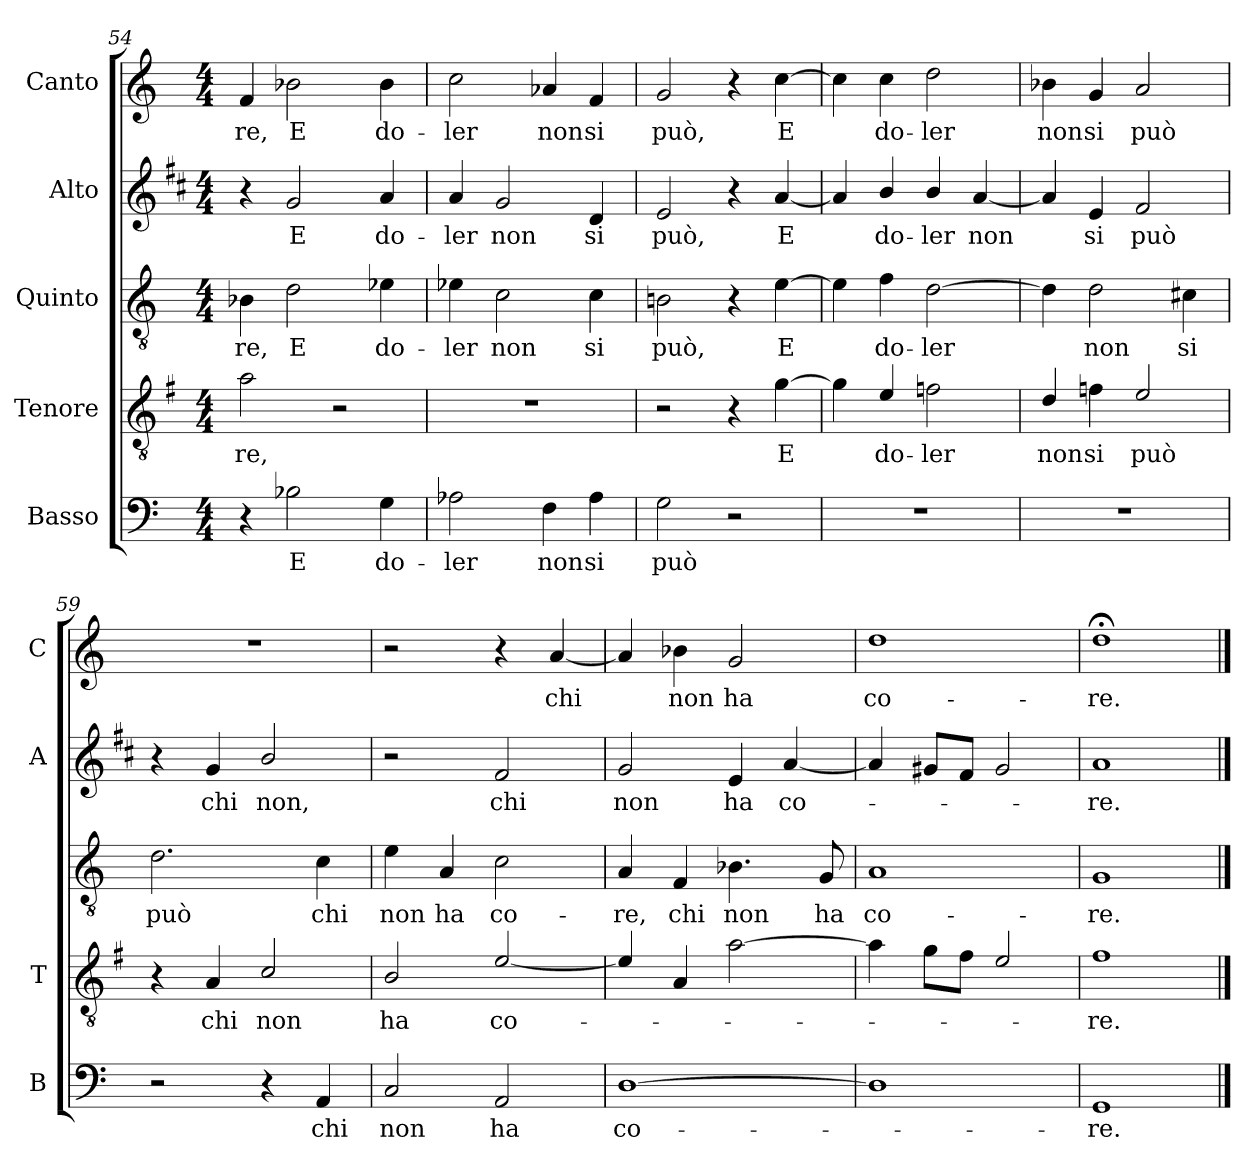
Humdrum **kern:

**kern	**text	**kern	**text	**kern	**text	**kern	**text	**kern	**text
*part5	*part5	*part4	*part4	*part3	*part3	*part2	*part2	*part1	*part1
*staff5	*staff5	*staff4	*staff4	*staff3	*staff3	*staff2	*staff2	*staff1	*staff1
*I"Basso	*	*I"Tenore	*	*I"Quinto	*	*I"Alto	*	*I"Canto	*
*I'B	*	*I'T	*	*	*	*I'A	*	*I'C	*
*clefF4	*	*clefGv2	*	*clefGv2	*	*clefG2	*	*clefG2	*
*	*	*ITrd4c7	*	*	*	*ITrd1c2	*	*	*
*k[]	*	*k[]	*	*k[]	*	*k[]	*	*k[]	*
*C:	*	*C:	*	*C:	*	*C:	*	*C:	*
*M4/4	*	*M4/4	*	*M4/4	*	*M4/4	*	*M4/4	*
=54	=54	=54	=54	=54	=54	=54	=54	=54	=54
!	!	!	!LO:LY:b	!	!LO:LY:b	!	!	!	!LO:LY:b
4r	.	2d\	-re,	4B-X\	-re,	4r	.	4f/	-re,
!	!LO:LY:b	!	!	!	!LO:LY:b	!	!LO:LY:b	!	!LO:LY:b
2B-X\	E	.	.	2d\	E	2f/	E	2b-X\	E
.	.	2r	.	.	.	.	.	.	.
!	!LO:LY:b	!	!	!	!LO:LY:b	!	!LO:LY:b	!	!LO:LY:b
4G\	do-	.	.	4e-X\	do-	4g/	do-	4b-\	do-
=55	=55	=55	=55	=55	=55	=55	=55	=55	=55
!	!LO:LY:b	!	!	!	!LO:LY:b	!	!LO:LY:b	!	!LO:LY:b
2A-X\	-ler	1r	.	4e-X\	-ler	4g/	-ler	2cc\	-ler
!	!	!	!	!	!LO:LY:b	!	!LO:LY:b	!	!
.	.	.	.	2c\	non	2f/	non	.	.
!	!LO:LY:b	!	!	!	!	!	!	!	!LO:LY:b
4F\	non	.	.	.	.	.	.	4a-X/	non
!	!LO:LY:b	!	!	!	!LO:LY:b	!	!LO:LY:b	!	!LO:LY:b
4A-\	si	.	.	4c\	si	4c/	si	4f/	si
!!LO:PB:g=z
=56	=56	=56	=56	=56	=56	=56	=56	=56	=56
!	!LO:LY:b	!	!	!	!LO:LY:b	!	!LO:LY:b	!	!LO:LY:b
2G\	può	2r	.	2Bni\	può,	2d/	può,	2g/	può,
2r	.	4r	.	4r	.	4r	.	4r	.
!	!	!	!LO:LY:b	!	!LO:LY:b	!	!LO:LY:b	!	!LO:LY:b
.	.	[4c\	E	[4e\	E	[4g/	E	[4cc\	E
=57	=57	=57	=57	=57	=57	=57	=57	=57	=57
1r	.	4c\]	.	4e\]	.	4g/]	.	4cc\]	.
!	!	!	!LO:LY:b	!	!LO:LY:b	!	!LO:LY:b	!	!LO:LY:b
.	.	4A/	do-	4f\	do-	4a/	do-	4cc\	do-
!	!	!	!LO:LY:b	!	!LO:LY:b	!	!LO:LY:b	!	!LO:LY:b
.	.	2B-X\	-ler	[2d\	-ler	4a/	-ler	2dd\	-ler
!	!	!	!	!	!	!	!LO:LY:b	!	!
.	.	.	.	.	.	[4g/	non	.	.
=58	=58	=58	=58	=58	=58	=58	=58	=58	=58
!	!	!	!LO:LY:b	!	!	!	!	!	!LO:LY:b
1r	.	4G/	non	4d\]	.	4g/]	.	4b-X\	non
!	!	!	!LO:LY:b	!	!LO:LY:b	!	!LO:LY:b	!	!LO:LY:b
.	.	4B-X\	si	2d\	non	4d/	si	4g/	si
!	!	!	!LO:LY:b	!	!	!	!LO:LY:b	!	!LO:LY:b
.	.	2A/	può	.	.	2e/	può	2a/	può
!	!	!	!	!	!LO:LY:b	!	!	!	!
.	.	.	.	4c#X\	si	.	.	.	.
=59	=59	=59	=59	=59	=59	=59	=59	=59	=59
!	!	!	!	!	!LO:LY:b	!	!	!	!
2r	.	4r	.	2.d\	può	4r	.	1r	.
!	!	!	!LO:LY:b	!	!	!	!LO:LY:b	!	!
.	.	4D/	chi	.	.	4f/	chi	.	.
!	!	!	!LO:LY:b	!	!	!	!LO:LY:b	!	!
4r	.	2F/	non	.	.	2a/	non,	.	.
!	!LO:LY:b	!	!	!	!LO:LY:b	!	!	!	!
4AA/	chi	.	.	4c\	chi	.	.	.	.
=60	=60	=60	=60	=60	=60	=60	=60	=60	=60
!	!LO:LY:b	!	!LO:LY:b	!	!LO:LY:b	!	!	!	!
2C/	non	2E/	ha	4e\	non	2r	.	2r	.
!	!	!	!	!	!LO:LY:b	!	!	!	!
.	.	.	.	4A/	ha	.	.	.	.
!	!LO:LY:b	!	!LO:LY:b	!	!LO:LY:b	!	!LO:LY:b	!	!
2AA/	ha	[2A/	co-	2c\	co-	2e/	chi	4r	.
!	!	!	!	!	!	!	!	!	!LO:LY:b
.	.	.	.	.	.	.	.	[4a/	chi
=61	=61	=61	=61	=61	=61	=61	=61	=61	=61
!	!LO:LY:b	!	!	!	!LO:LY:b	!	!LO:LY:b	!	!
[1D	co-	4A/]	.	4A/	-re,	2f/	non	4a/]	.
!	!	!	!	!	!LO:LY:b	!	!	!	!LO:LY:b
.	.	4D/	.	4F/	chi	.	.	4b-X\	non
!	!	!	!	!	!LO:LY:b	!	!LO:LY:b	!	!LO:LY:b
.	.	[2d\	.	4.B-X\	non	4d/	ha	2g/	ha
!	!	!	!	!	!	!	!LO:LY:b	!	!
.	.	.	.	.	.	[4g/	co-	.	.
!	!	!	!	!	!LO:LY:b	!	!	!	!
.	.	.	.	8G/	ha	.	.	.	.
=62	=62	=62	=62	=62	=62	=62	=62	=62	=62
!	!	!	!	!	!LO:LY:b	!	!	!	!LO:LY:b
1D]	.	4d\]	.	1A	co-	4g/]	.	1dd	co-
.	.	8c\L	.	.	.	8f#X/L	.	.	.
.	.	8B\J	.	.	.	8e/J	.	.	.
.	.	2A/	.	.	.	2f#/	.	.	.
=63	=63	=63	=63	=63	=63	=63	=63	=63	=63
!	!LO:LY:b	!	!LO:LY:b	!	!LO:LY:b	!	!LO:LY:b	!	!LO:LY:b
1GG	-re.	1B	-re.	1G	-re.	1g	-re.	1dd;<	-re.
==	==	==	==	==	==	==	==	==	==
*-	*-	*-	*-	*-	*-	*-	*-	*-	*-
